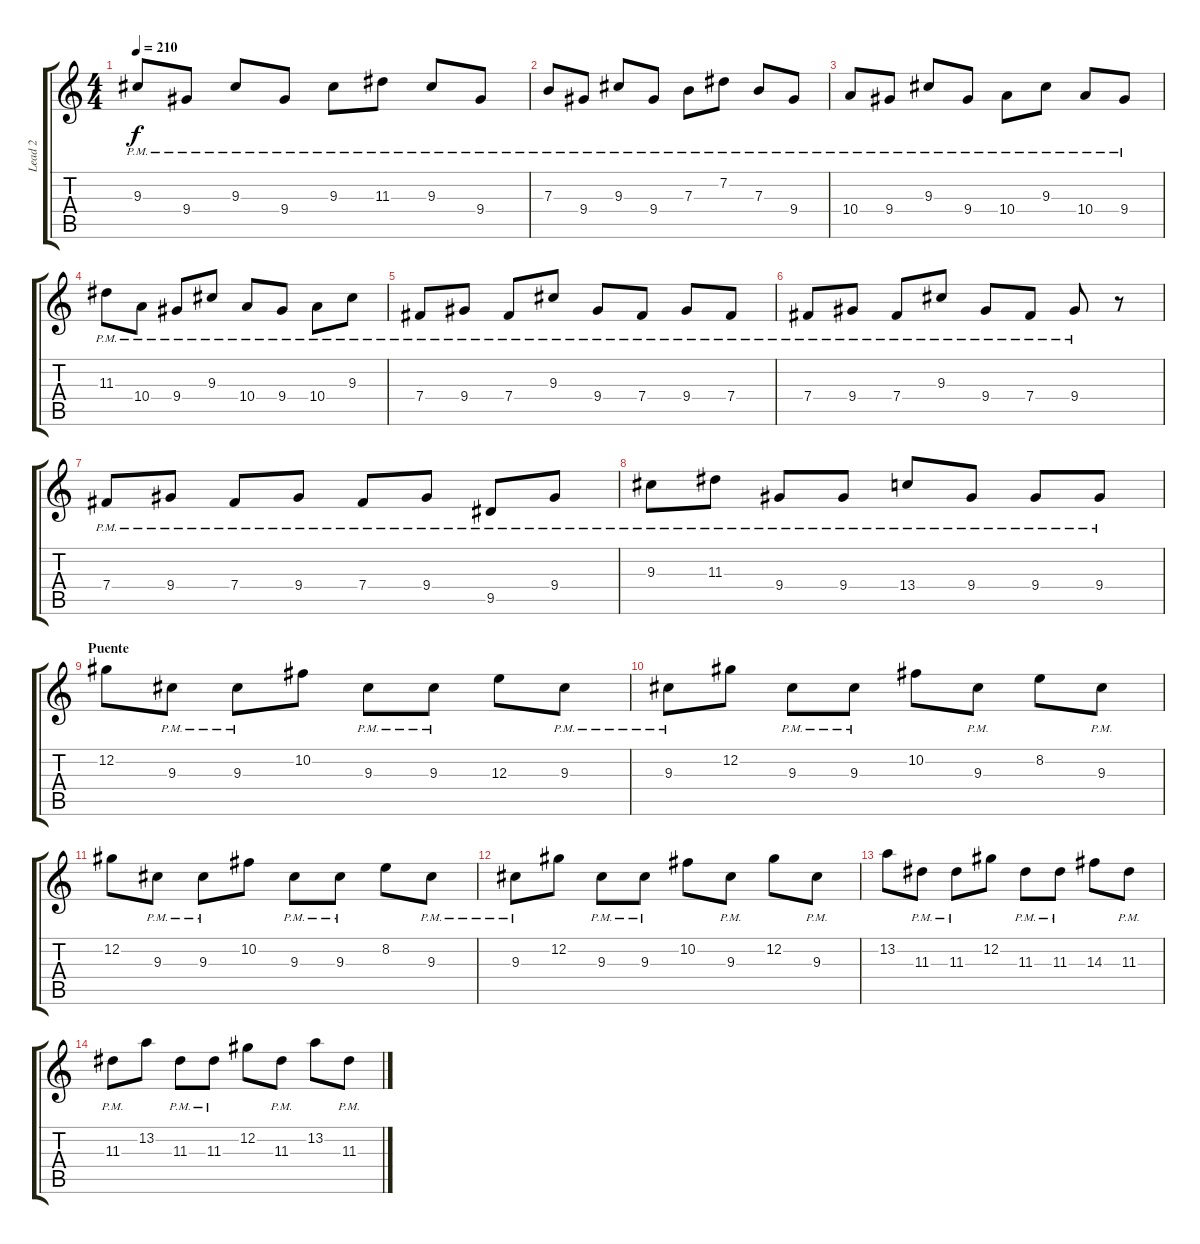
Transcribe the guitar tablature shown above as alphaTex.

\track ("Lead 2 " "Lead 2 ") {instrument distortionguitar}
\staff {score tabs}
\tuning (Db4 Ab3 E3 B2 Gb2 Db2) {hide}
\ts (4 4)
\tempo 210
\clef g2
\ks c
9.3{pm}.8{dy f} 9.4{pm}.8 9.3{pm}.8 9.4{pm}.8 9.3{pm}.8 11.3{pm}.8 9.3{pm}.8 9.4{pm}.8 |
7.3{pm}.8 9.4{pm}.8 9.3{pm}.8 9.4{pm}.8 7.3{pm}.8 7.2{pm}.8 7.3{pm}.8 9.4{pm}.8 |
10.4{pm}.8 9.4{pm}.8 9.3{pm}.8 9.4{pm}.8 10.4{pm}.8 9.3{pm}.8 10.4{pm}.8 9.4{pm}.8 |
11.3{pm}.8 10.4{pm}.8 9.4{pm}.8 9.3{pm}.8 10.4{pm}.8 9.4{pm}.8 10.4{pm}.8 9.3{pm}.8 |
7.4{pm}.8 9.4{pm}.8 7.4{pm}.8 9.3{pm}.8 9.4{pm}.8 7.4{pm}.8 9.4{pm}.8 7.4{pm}.8 |
7.4{pm}.8 9.4{pm}.8 7.4{pm}.8 9.3{pm}.8 9.4{pm}.8 7.4{pm}.8 9.4{pm}.8 r.8 |
7.4{pm}.8 9.4{pm}.8 7.4{pm}.8 9.4{pm}.8 7.4{pm}.8 9.4{pm}.8 9.5{pm}.8 9.4{pm}.8 |
9.3{pm}.8 11.3{pm}.8 9.4{pm}.8 9.4{pm}.8 13.4{pm}.8 9.4{pm}.8 9.4{pm}.8 9.4{pm}.8 |
\section ("" "Puente")
12.2.8 9.3{pm}.8 9.3{pm}.8 10.2.8 9.3{pm}.8 9.3{pm}.8 12.3.8 9.3{pm}.8 |
9.3{pm}.8 12.2.8 9.3{pm}.8 9.3{pm}.8 10.2.8 9.3{pm}.8 8.2.8 9.3{pm}.8 |
12.2.8 9.3{pm}.8 9.3{pm}.8 10.2.8 9.3{pm}.8 9.3{pm}.8 8.2.8 9.3{pm}.8 |
9.3{pm}.8 12.2.8 9.3{pm}.8 9.3{pm}.8 10.2.8 9.3{pm}.8 12.2.8 9.3{pm}.8 |
13.2.8 11.3{pm}.8 11.3{pm}.8 12.2.8 11.3{pm}.8 11.3{pm}.8 14.3.8 11.3{pm}.8 |
11.3{pm}.8 13.2.8 11.3{pm}.8 11.3{pm}.8 12.2.8 11.3{pm}.8 13.2.8 11.3{pm}.8
